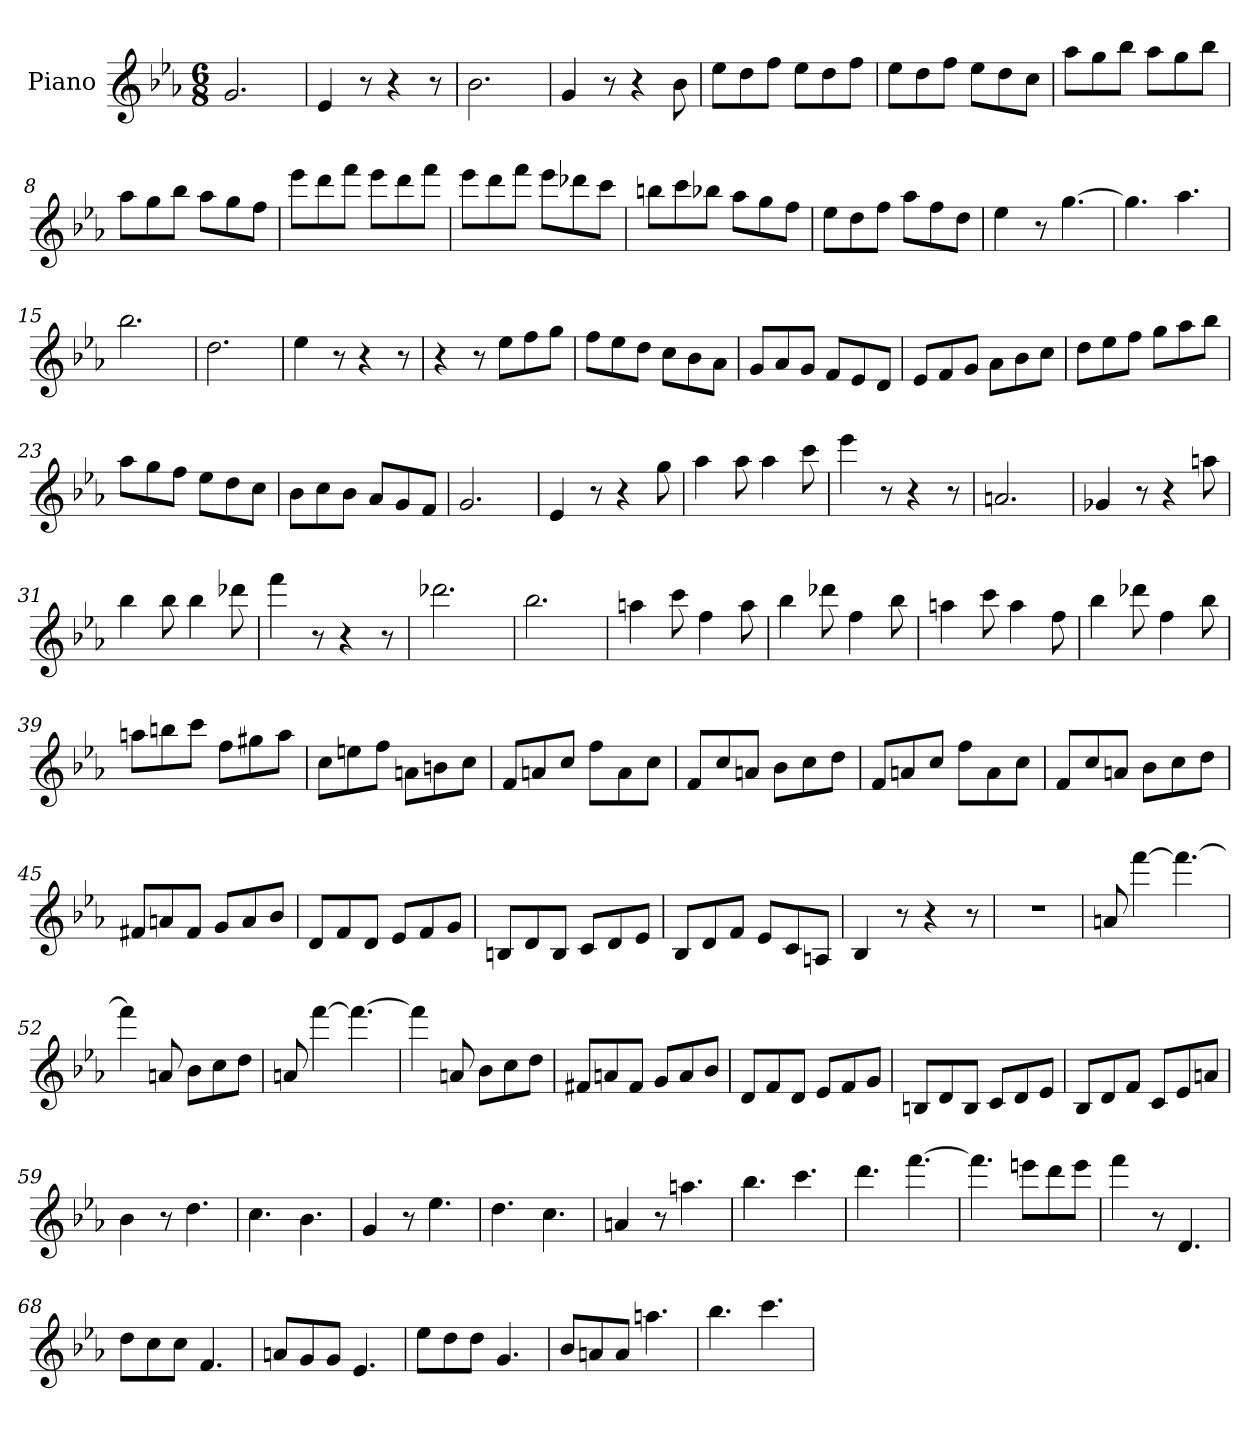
**kern
*part1
*staff1
*I"Piano
*I'Pno
*clefG2
*k[b-e-a-]
*E-:
*M6/8
*MM154
=1
2.g
=2
4e-
8r
4r
8r
=3
2.b-
=4
4g
8r
4r
8b-
=5
8ee-\L
8dd\
8ff\J
8ee-\L
8dd\
8ff\J
=6
8ee-\L
8dd\
8ff\J
8ee-\L
8dd\
8cc\J
=7
8aa-\L
8gg\
8bb-\J
8aa-\L
8gg\
8bb-\J
=8
8aa-\L
8gg\
8bb-\J
8aa-\L
8gg\
8ff\J
=9
8eee-\L
8ddd\
8fff\J
8eee-\L
8ddd\
8fff\J
=10
8eee-\L
8ddd\
8fff\J
8eee-\L
8ddd-X\
8ccc\J
=11
8bbn\L
8ccc\
8bb-X\J
8aa-\L
8gg\
8ff\J
=12
8ee-\L
8dd\
8ff\J
8aa-\L
8ff\
8dd\J
=13
4ee-
8r
[4.gg
=14
4.gg]
4.aa-
=15
2.bb-
=16
2.dd
=17
4ee-
8r
4r
8r
=18
4r
8r
8ee-\L
8ff\
8gg\J
=19
8ff\L
8ee-\
8dd\J
8cc\L
8b-\
8a-\J
=20
8g/L
8a-/
8g/J
8f/L
8e-/
8d/J
=21
8e-/L
8f/
8g/J
8a-\L
8b-\
8cc\J
=22
8dd\L
8ee-\
8ff\J
8gg\L
8aa-\
8bb-\J
=23
8aa-\L
8gg\
8ff\J
8ee-\L
8dd\
8cc\J
=24
8b-\L
8cc\
8b-\J
8a-/L
8g/
8f/J
=25
2.g
=26
4e-
8r
4r
8gg
=27
4aa-
8aa-
4aa-
8ccc
=28
4eee-
8r
4r
8r
=29
2.an
=30
4g-X
8r
4r
8aan
=31
4bb-
8bb-
4bb-
8ddd-X
=32
4fff
8r
4r
8r
=33
2.ddd-X
=34
2.bb-
=35
4aan
8ccc
4ff
8aa
=36
4bb-
8ddd-X
4ff
8bb-
=37
4aan
8ccc
4aa
8ff
=38
4bb-
8ddd-X
4ff
8bb-
=39
8aan\L
8bbn\
8ccc\J
8ff\L
8gg#X\
8aa\J
=40
8cc\L
8een\
8ff\J
8an\L
8bn\
8cc\J
=41
8f/L
8an/
8cc/J
8ff\L
8a\
8cc\J
=42
8f/L
8cc/
8an/J
8b-\L
8cc\
8dd\J
=43
8f/L
8an/
8cc/J
8ff\L
8a\
8cc\J
=44
8f/L
8cc/
8an/J
8b-\L
8cc\
8dd\J
=45
8f#X/L
8an/
8f#/J
8g/L
8a/
8b-/J
=46
8d/L
8f/
8d/J
8e-/L
8f/
8g/J
=47
8Bn/L
8d/
8B/J
8c/L
8d/
8e-/J
=48
8B-/L
8d/
8f/J
8e-/L
8c/
8An/J
=49
4B-
8r
4r
8r
=50
2.r
=51
8an
[4fff
4.fff_
=52
4fff]
8an
8b-\L
8cc\
8dd\J
=53
8an
[4fff
4.fff_
=54
4fff]
8an
8b-\L
8cc\
8dd\J
=55
8f#X/L
8an/
8f#/J
8g/L
8a/
8b-/J
=56
8d/L
8f/
8d/J
8e-/L
8f/
8g/J
=57
8Bn/L
8d/
8B/J
8c/L
8d/
8e-/J
=58
8B-/L
8d/
8f/J
8c/L
8e-/
8an/J
=59
4b-
8r
4.dd
=60
4.cc
4.b-
=61
4g
8r
4.ee-
=62
4.dd
4.cc
=63
4an
8r
4.aan
=64
4.bb-
4.ccc
=65
4.ddd
[4.fff
=66
4.fff]
8eeen\L
8ddd\
8eee\J
=67
4fff
8r
4.d
=68
8dd\L
8cc\
8cc\J
4.f
=69
8an/L
8g/
8g/J
4.e-
=70
8ee-\L
8dd\
8dd\J
4.g
=71
8b-/L
8an/
8a/J
4.aan
=72
4.bb-
4.ccc
=
*-
